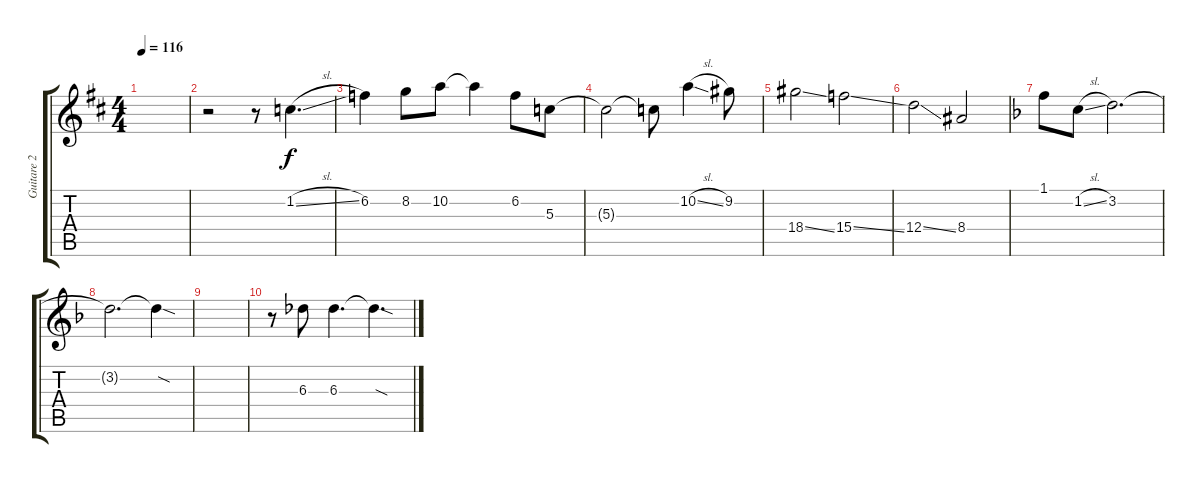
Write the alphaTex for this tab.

\track ("Guitare 2" "Guitare 2") {instrument distortionguitar}
\staff {score tabs}
\tuning (E4 B3 G3 D3 A2 E2) {hide}
\ts (4 4)
\tempo 116
\clef g2
\ks d
|
r.2 r.8 1.2{sl}.4{d} |
6.2.4 8.2.8 10.2.8 10.2{t}.4 6.2.8 5.3.8 |
5.3{t}.2 5.3{t}.8 10.2{sl}.4 9.2.8 |
18.4{ss}.2 15.4{ss}.2 |
12.4{ss}.2 8.4.2 |
\ks f
1.1.8 1.2{sl}.8 3.2.2{d} |
3.2{t}.2{d} 3.2{sod t}.4 |
|
r.8 6.3.8 6.3.4{d} 6.3{sod t}.4{d}
